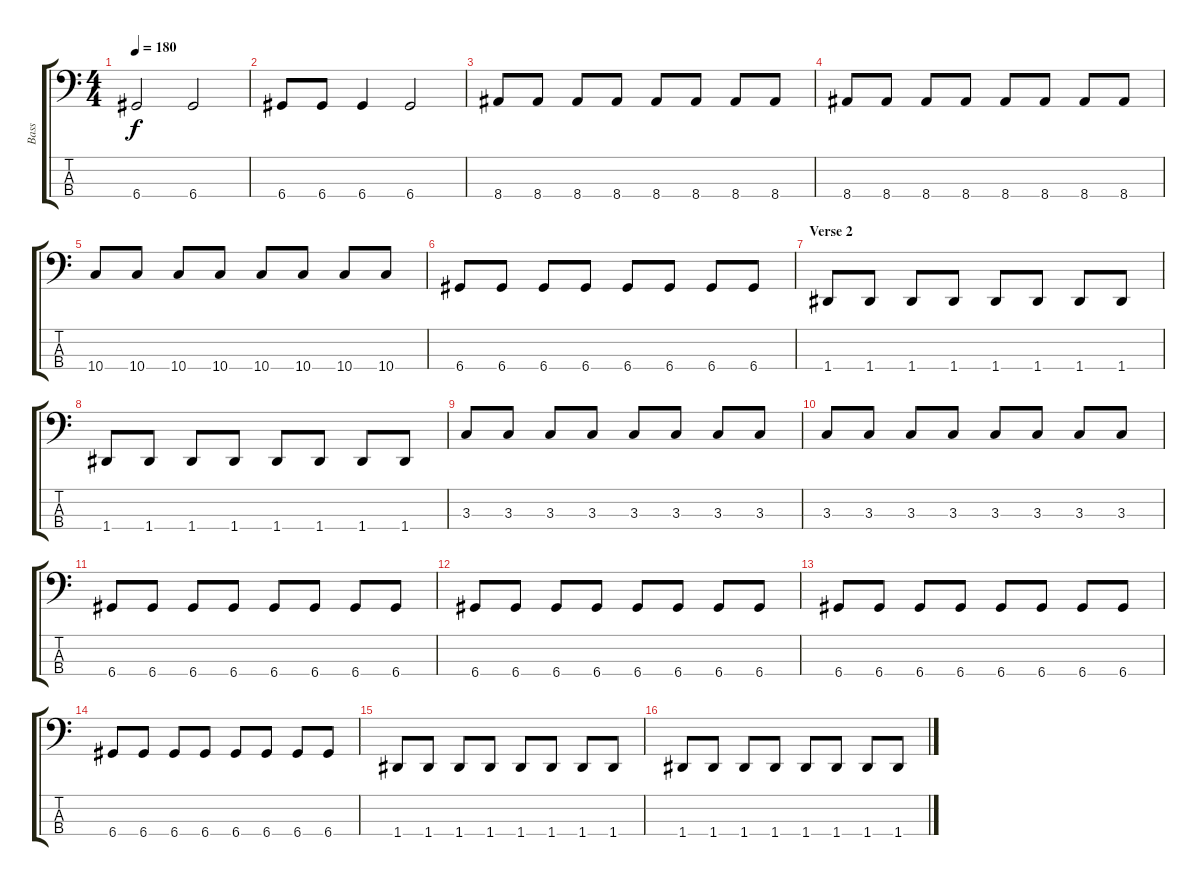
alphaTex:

\track ("Bass" "Bass") {instrument electricbasspick}
\staff {score tabs}
\tuning (G2 D2 A1 D1) {hide}
\ts (4 4)
\tempo 180
\clef f4
\ks c
6.4.2{dy f} 6.4.2 |
6.4.8 6.4.8 6.4.4 6.4.2 |
8.4.8 8.4.8 8.4.8 8.4.8 8.4.8 8.4.8 8.4.8 8.4.8 |
8.4.8 8.4.8 8.4.8 8.4.8 8.4.8 8.4.8 8.4.8 8.4.8 |
10.4.8 10.4.8 10.4.8 10.4.8 10.4.8 10.4.8 10.4.8 10.4.8 |
6.4.8 6.4.8 6.4.8 6.4.8 6.4.8 6.4.8 6.4.8 6.4.8 |
\section ("" "Verse 2")
1.4.8 1.4.8 1.4.8 1.4.8 1.4.8 1.4.8 1.4.8 1.4.8 |
1.4.8 1.4.8 1.4.8 1.4.8 1.4.8 1.4.8 1.4.8 1.4.8 |
3.3.8 3.3.8 3.3.8 3.3.8 3.3.8 3.3.8 3.3.8 3.3.8 |
3.3.8 3.3.8 3.3.8 3.3.8 3.3.8 3.3.8 3.3.8 3.3.8 |
6.4.8 6.4.8 6.4.8 6.4.8 6.4.8 6.4.8 6.4.8 6.4.8 |
6.4.8 6.4.8 6.4.8 6.4.8 6.4.8 6.4.8 6.4.8 6.4.8 |
6.4.8 6.4.8 6.4.8 6.4.8 6.4.8 6.4.8 6.4.8 6.4.8 |
6.4.8 6.4.8 6.4.8 6.4.8 6.4.8 6.4.8 6.4.8 6.4.8 |
1.4.8 1.4.8 1.4.8 1.4.8 1.4.8 1.4.8 1.4.8 1.4.8 |
1.4.8 1.4.8 1.4.8 1.4.8 1.4.8 1.4.8 1.4.8 1.4.8
